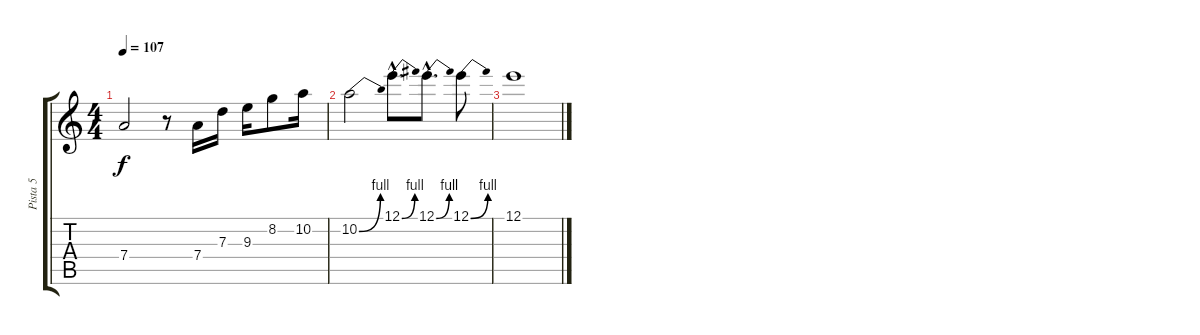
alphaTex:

\track ("Pista 5" "Pista 5") {instrument distortionguitar}
\staff {score tabs}
\tuning (E4 B3 G3 D3 A2 E2) {hide}
\ts (4 4)
\tempo 107
\clef g2
\ks c
7.4.2{dy f} r.8 7.4.16 7.3.16 9.3.16 8.2.8 10.2.16 |
10.2{be (bend 0 0 60 4)}.2 12.1{be (bend 0 0 60 4) hac}.8{d} 12.1{be (bend 0 0 60 4) hac}.8{d} 12.1{be (bend 0 0 60 4)}.8 |
12.1.1
